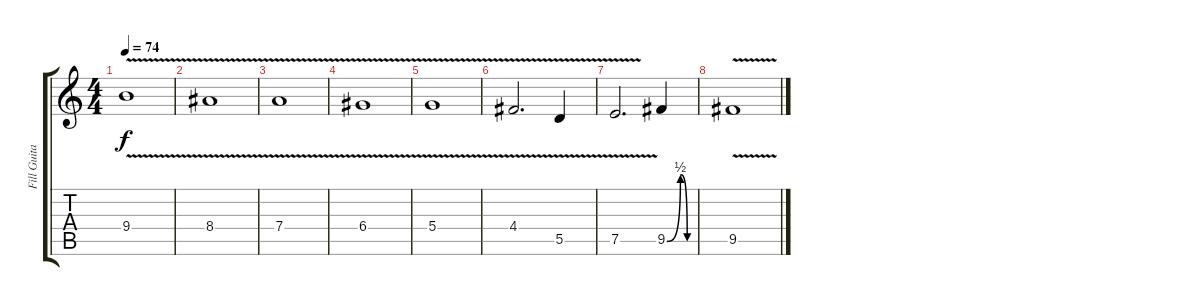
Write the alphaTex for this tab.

\track ("Fill Guitar #2" "Fill Guita") {instrument distortionguitar}
\staff {score tabs}
\tuning (E4 B3 G3 D3 A2 E2) {hide}
\ts (4 4)
\tempo 74
\clef g2
\ks c
9.4{v}.1{dy f volume 5} |
8.4{v}.1 |
7.4{v}.1 |
6.4{v}.1 |
5.4{v}.1{volume 0} |
4.4{v}.2{d} 5.5{v}.4 |
7.5{v}.2{d} 9.5{be (custom 0 0 30 2 45 0 60 0)}.4 |
9.5{v}.1
